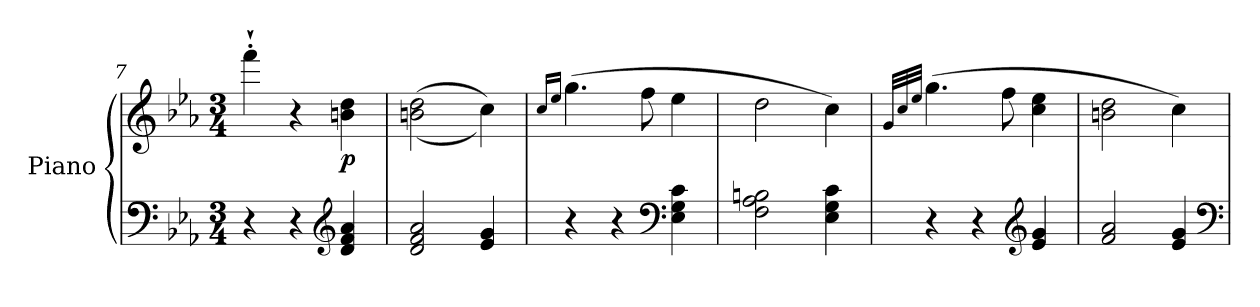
**kern	**kern	**dynam
*part1	*part1	*part1
*staff2	*staff1	*staff1/2
*I"Piano	*	*
*I'Pno	*	*
!!LO:LB:g=z
*clefF4	*clefG2	*
*k[b-e-a-]	*k[b-e-a-]	*
*E-:	*E-:	*
*M3/4	*M3/4	*
=7	=7	=7
4r	4fff`'\	.
4r	4r	.
*clefG2	*	*
!	!	!LO:DY:b
4d/ 4f/ 4a-/	4bn\ 4dd\	p
=8	=8	=8
2d/ 2f/ 2a-/	((2bn\ 2dd\	.
4e-/ 4g/	4cc\))	.
=9	=9	=9
.	16qcc/LL	.
.	16qee-/JJ	.
4r	(4.gg\	.
4r	.	.
.	8ff\	.
*clefF4	*	*
4E-\ 4G\ 4c\	4ee-\	.
=10	=10	=10
2F\ 2A-\ 2Bn\	2dd\	.
4E-\ 4G\ 4c\	4cc\)	.
=11	=11	=11
.	32qg/LLL	.
.	32qcc/	.
.	32qee-/JJJ	.
4r	(4.gg\	.
4r	.	.
.	8ff\	.
*clefG2	*	*
4e-/ 4g/	4cc\ 4ee-\	.
=12	=12	=12
2f/ 2a-/	2bn\ 2dd\	.
4e-/ 4g/	4cc\)	.
*clefF4	*	*
=	=	=
*-	*-	*-
